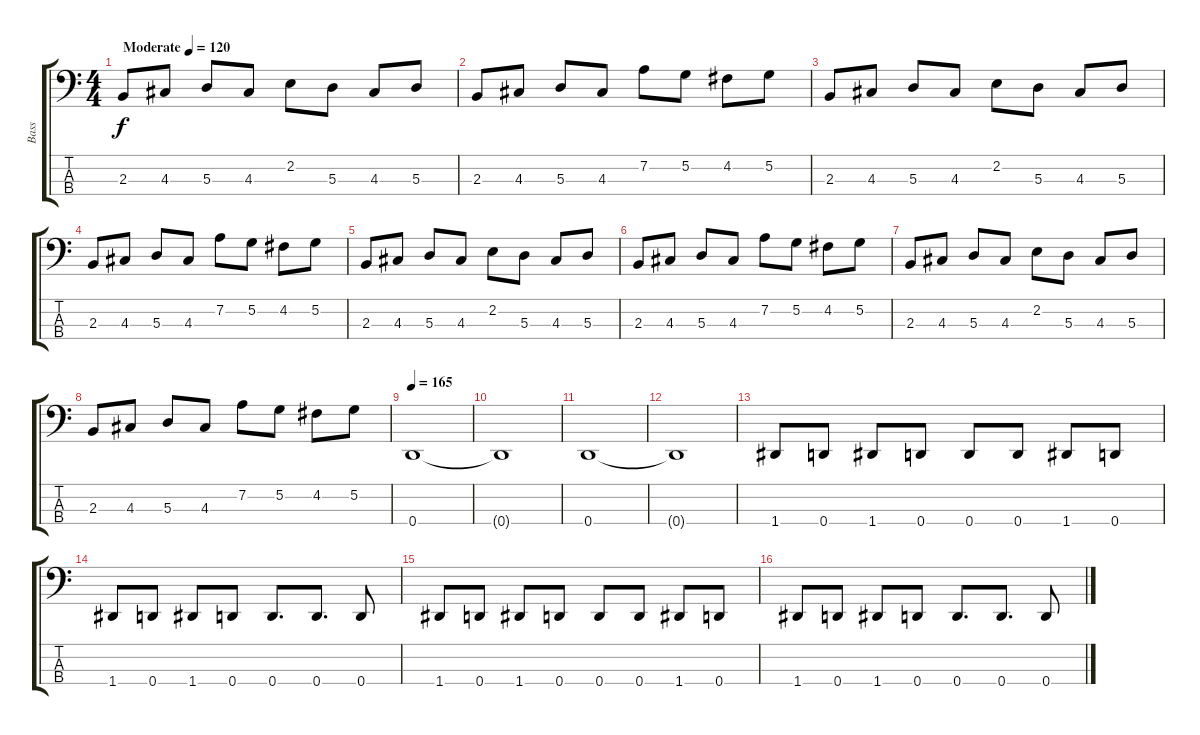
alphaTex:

\track ("Bass" "Bass") {instrument electricbasspick}
\staff {score tabs}
\tuning (G2 D2 A1 D1) {hide}
\ts (4 4)
\tempo (120 "Moderate")
\clef f4
\ks c
2.3.8{dy f instrument electricbasspick} 4.3.8 5.3.8 4.3.8 2.2.8 5.3.8 4.3.8 5.3.8 |
2.3.8 4.3.8 5.3.8 4.3.8 7.2.8 5.2.8 4.2.8 5.2.8 |
2.3.8 4.3.8 5.3.8 4.3.8 2.2.8 5.3.8 4.3.8 5.3.8 |
2.3.8 4.3.8 5.3.8 4.3.8 7.2.8 5.2.8 4.2.8 5.2.8 |
2.3.8 4.3.8 5.3.8 4.3.8 2.2.8 5.3.8 4.3.8 5.3.8 |
2.3.8 4.3.8 5.3.8 4.3.8 7.2.8 5.2.8 4.2.8 5.2.8 |
2.3.8 4.3.8 5.3.8 4.3.8 2.2.8 5.3.8 4.3.8 5.3.8 |
2.3.8 4.3.8 5.3.8 4.3.8 7.2.8 5.2.8 4.2.8 5.2.8 |
\tempo 165
0.4.1 |
0.4{t}.1 |
0.4.1 |
0.4{t}.1 |
1.4.8 0.4.8 1.4.8 0.4.8 0.4.8 0.4.8 1.4.8 0.4.8 |
1.4.8 0.4.8 1.4.8 0.4.8 0.4.8{d} 0.4.8{d} 0.4.8 |
1.4.8 0.4.8 1.4.8 0.4.8 0.4.8 0.4.8 1.4.8 0.4.8 |
1.4.8 0.4.8 1.4.8 0.4.8 0.4.8{d} 0.4.8{d} 0.4.8
